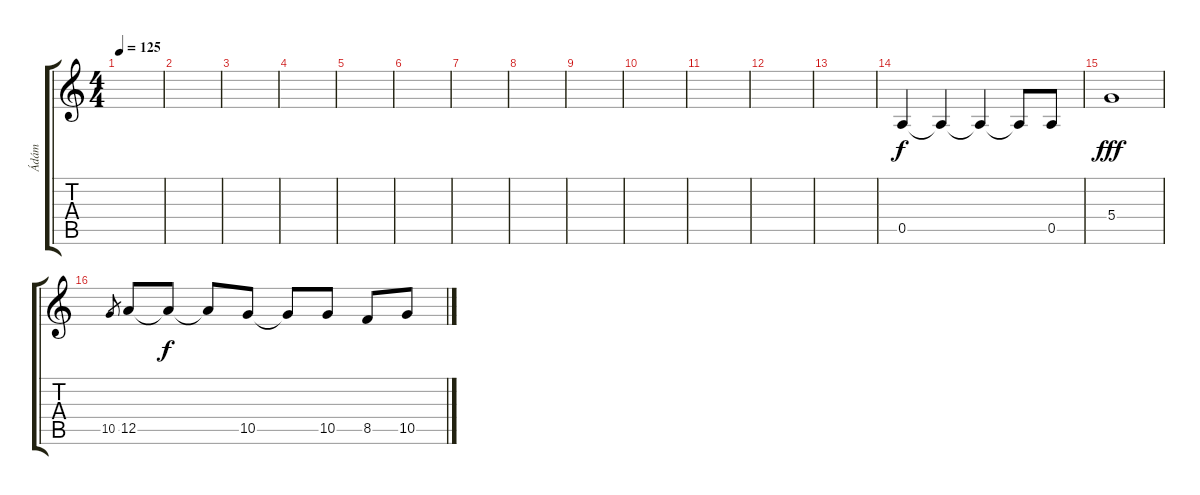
\track ("Ádám" "Ádám") {instrument electricguitarclean}
\staff {score tabs}
\tuning (E4 B3 G3 D3 A2 E2) {hide}
\ts (4 4)
\tempo 125
\clef g2
\ks c
|
|
|
|
|
|
|
|
|
|
|
|
|
0.5.4 0.5{t}.4{dy f} 0.5{t}.4 0.5{t}.8 0.5.8 |
5.4.1{dy fff} |
10.5.8{gr} 12.5.8 12.5{t}.8{dy f} 12.5{t}.8 10.5.8 10.5{t}.8 10.5.8 8.5.8 10.5.8
